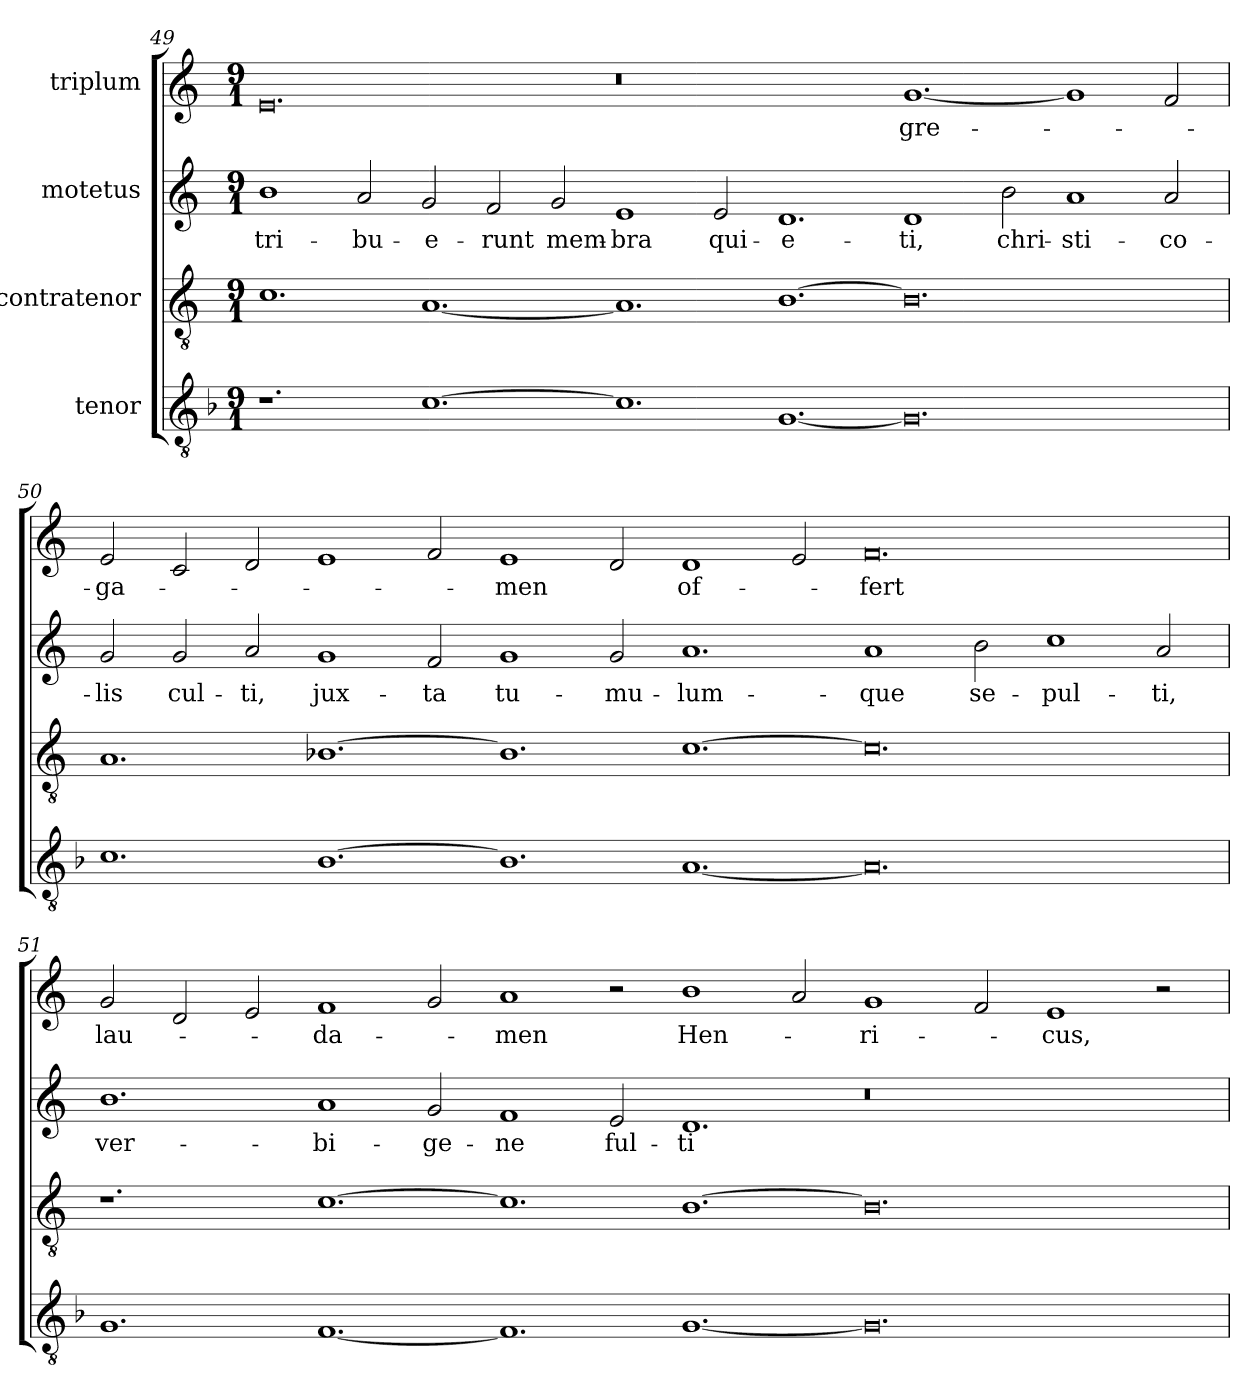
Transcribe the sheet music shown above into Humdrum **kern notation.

**kern	**kern	**kern	**text	**kern	**text
*part4	*part3	*part2	*part2	*part1	*part1
*staff4	*staff3	*staff2	*staff2	*staff1	*staff1
*I"tenor	*I"contratenor	*I"motetus	*	*I"triplum	*
*clefGv2	*clefGv2	*clefG2	*	*clefG2	*
*k[b-]	*k[]	*k[]	*	*k[]	*
*F:	*C:	*C:	*	*C:	*
*M9/1	*M9/1	*M9/1	*	*M9/1	*
=49	=49	=49	=49	=49	=49
1.r	1.c\	1b\	tri-	0.e/	.
.	.	2a/	-bu-	.	.
[1.c\	[1.A/	2g/	-e-	.	.
.	.	2f/	-runt	.	.
.	.	2g/	mem-	.	.
1.c\]	1.A/]	1e/	-bra	0.r	.
.	.	2e/	qui-	.	.
[1.G/	[1.B\	1.d/	-e-	.	.
0.G/]	0.B\]	1d/	-ti,	[1.g/	gre-
.	.	2b\	chri-	.	.
.	.	1a/	-sti-	1g/]	.
.	.	2a/	-co-	2f/	.
!!LO:LB:g=z
=50	=50	=50	=50	=50	=50
1.c\	1.A/	2g/	-lis	2e/	-ga-
.	.	2g/	cul-	2c/	.
.	.	2a/	-ti,	2d/	.
[1.B-\	[1.B-X\	1g/	jux-	1e/	.
.	.	2f/	-ta	2f/	.
1.B-\]	1.B-\]	1g/	tu-	1e/	-men
.	.	2g/	-mu-	2d/	.
[1.A/	[1.c\	1.a/	-lum-	1d/	of-
.	.	.	.	2e/	.
0.A/]	0.c\]	1a/	-que	0.f/	-fert
.	.	2b\	se-	.	.
.	.	1cc\	-pul-	.	.
.	.	2a/	-ti,	.	.
!!LO:PB:g=z
=51	=51	=51	=51	=51	=51
1.G/	1.r	1.b\	ver-	2g/	lau-
.	.	.	.	2d/	.
.	.	.	.	2e/	.
[1.F/	[1.c\	1a/	-bi-	1f/	-da-
.	.	2g/	-ge-	2g/	.
1.F/]	1.c\]	1f/	-ne	1a/	-men
.	.	2e/	ful-	2r	.
[1.G/	[1.B\	1.d/	-ti	1b\	Hen-
.	.	.	.	2a/	.
0.G/]	0.B\]	0.r	.	1g/	-ri-
.	.	.	.	2f/	.
.	.	.	.	1e/	-cus,
.	.	.	.	2r	.
=	=	=	=	=	=
*-	*-	*-	*-	*-	*-
